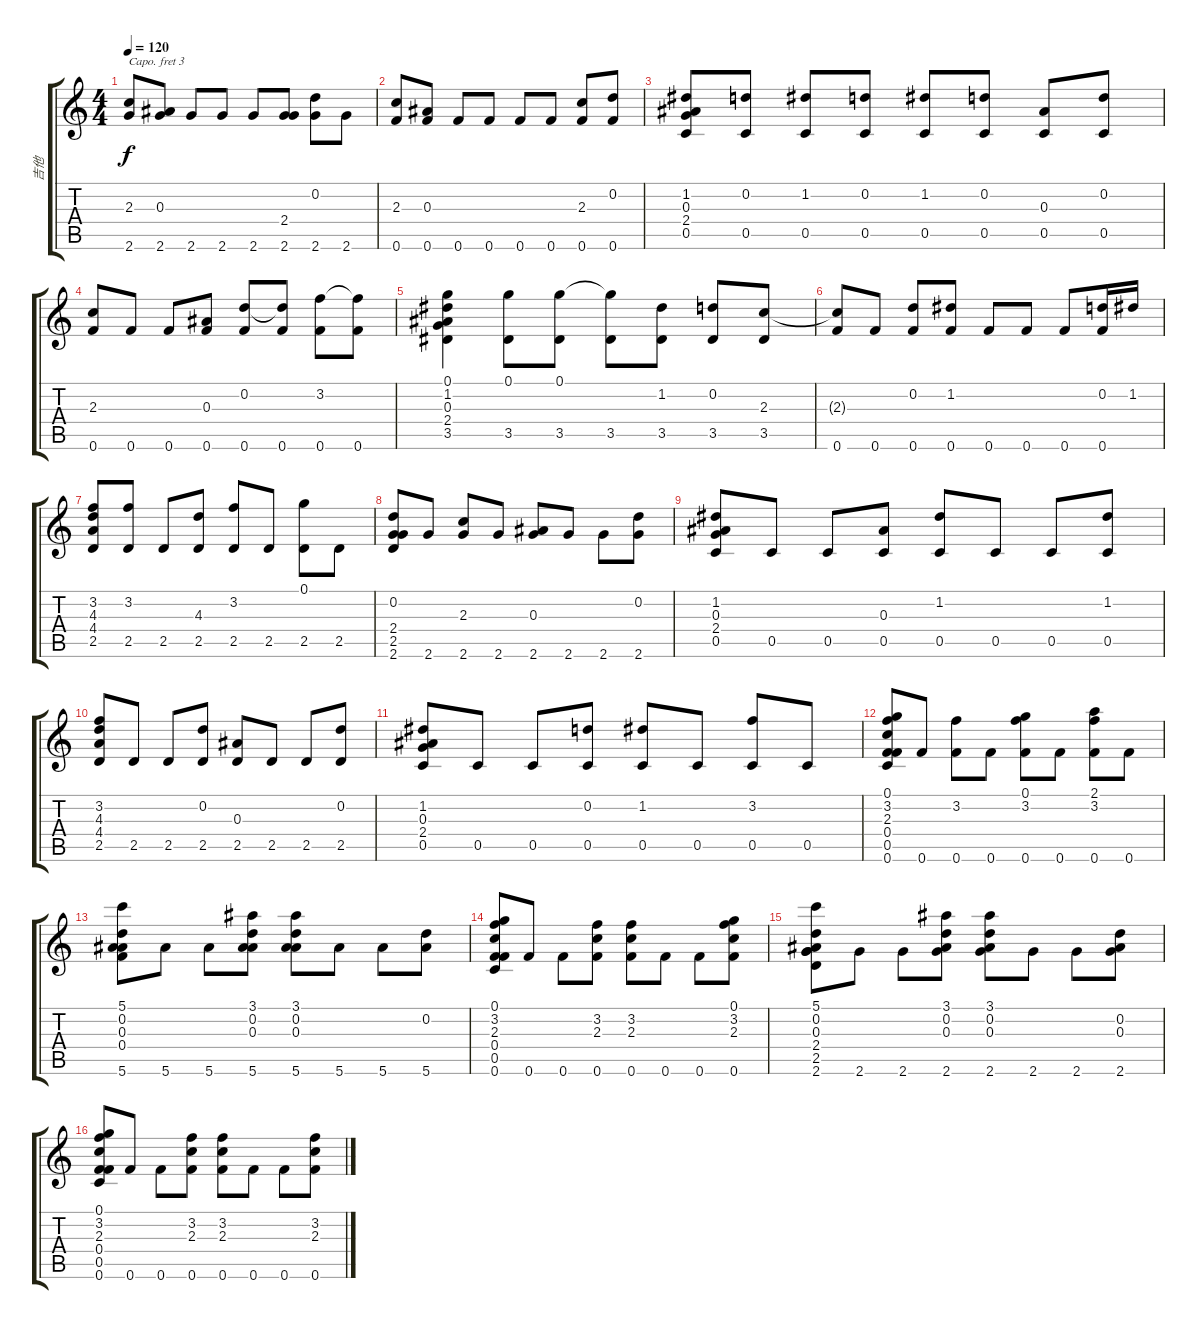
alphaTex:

\track ("吉他" "吉他") {instrument acousticguitarsteel}
\staff {score tabs}
\capo 3
\tuning (E4 B3 G3 D3 A2 D3) {hide}
\ts (4 4)
\tempo 120
\clef g2
\ks c
(2.3 2.6).8{dy f} (0.3 2.6).8 2.6.8 2.6.8 2.6.8 (2.4 2.6).8 (0.2 2.6).8 2.6.8 |
(2.3 0.6).8 (0.3 0.6).8 0.6.8 0.6.8 0.6.8 0.6.8 (2.3 0.6).8 (0.2 0.6).8 |
(1.2 0.3 2.4 0.5).8 (0.2 0.5).8 (1.2 0.5).8 (0.2 0.5).8 (1.2 0.5).8 (0.2 0.5).8 (0.3 0.5).8 (0.2 0.5).8 |
(2.3 0.6).8 0.6.8 0.6.8 (0.3 0.6).8 (0.2 0.6).8 (0.2{t} 0.6).8 (3.2 0.6).8 (3.2{t} 0.6).8 |
(0.1 1.2 0.3 2.4 3.5).4 (0.1 3.5).8 (0.1 3.5).8 (0.1{t} 3.5).8 (1.2 3.5).8 (0.2 3.5).8 (2.3 3.5).8 |
(2.3{t} 0.6).8 0.6.8 (0.2 0.6).8 (1.2 0.6).8 0.6.8 0.6.8 0.6.8 (0.2 0.6).16 1.2.16 |
(3.2 4.3 4.4 2.5).8 (3.2 2.5).8 2.5.8 (4.3 2.5).8 (3.2 2.5).8 2.5.8 (0.1 2.5).8 2.5.8 |
(0.2 2.4 2.5 2.6).8 2.6.8 (2.3 2.6).8 2.6.8 (0.3 2.6).8 2.6.8 2.6.8 (0.2 2.6).8 |
(1.2 0.3 2.4 0.5).8 0.5.8 0.5.8 (0.3 0.5).8 (1.2 0.5).8 0.5.8 0.5.8 (1.2 0.5).8 |
(3.2 4.3 4.4 2.5).8 2.5.8 2.5.8 (0.2 2.5).8 (0.3 2.5).8 2.5.8 2.5.8 (0.2 2.5).8 |
(1.2 0.3 2.4 0.5).8 0.5.8 0.5.8 (0.2 0.5).8 (1.2 0.5).8 0.5.8 (3.2 0.5).8 0.5.8 |
(0.1 3.2 2.3 0.4 0.5 0.6).8 0.6.8 (3.2 0.6).8 0.6.8 (0.1 3.2 0.6).8 0.6.8 (2.1 3.2 0.6).8 0.6.8 |
(5.1 0.2 0.3 0.4 5.6).8 5.6.8 5.6.8 (3.1 0.2 0.3 5.6).8 (3.1 0.2 0.3 5.6).8 5.6.8 5.6.8 (0.2 5.6).8 |
(0.1 3.2 2.3 0.4 0.5 0.6).8 0.6.8 0.6.8 (3.2 2.3 0.6).8 (3.2 2.3 0.6).8 0.6.8 0.6.8 (0.1 3.2 2.3 0.6).8 |
(5.1 0.2 0.3 2.4 2.5 2.6).8 2.6.8 2.6.8 (3.1 0.2 0.3 2.6).8 (3.1 0.2 0.3 2.6).8 2.6.8 2.6.8 (0.2 0.3 2.6).8 |
(0.1 3.2 2.3 0.4 0.5 0.6).8 0.6.8 0.6.8 (3.2 2.3 0.6).8 (3.2 2.3 0.6).8 0.6.8 0.6.8 (3.2 2.3 0.6).8
